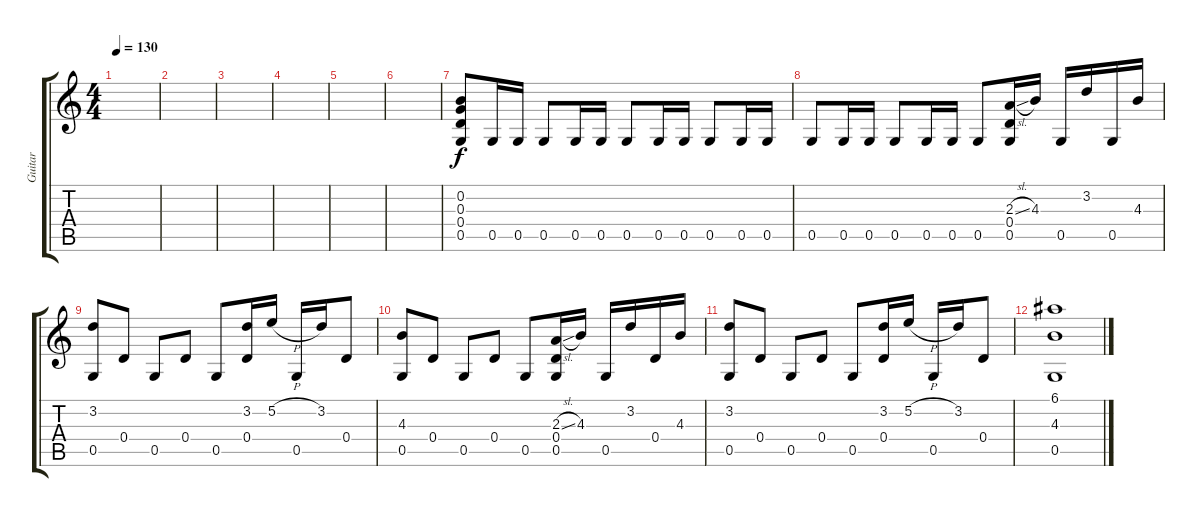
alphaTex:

\track ("Guitar" "Guitar") {instrument acousticguitarsteel}
\staff {score tabs}
\tuning (E4 B3 G3 D3 G2 D2) {hide}
\ts (4 4)
\tempo 130
\clef g2
\ks c
|
|
|
|
|
|
(0.2 0.3 0.4 0.5).8 0.5.16 0.5.16 0.5.8 0.5.16 0.5.16 0.5.8 0.5.16 0.5.16 0.5.8 0.5.16 0.5.16 |
0.5.8 0.5.16 0.5.16 0.5.8 0.5.16 0.5.16 0.5.8 (2.3{sl} 0.4 0.5).16 4.3.16 0.5.16 3.2.16 0.5.16 4.3.16 |
(3.2 0.5).8 0.4.8 0.5.8 0.4.8 0.5.8 (3.2 0.4).16 5.2{h}.16 0.5.16 3.2.16 0.4.8 |
(4.3 0.5).8 0.4.8 0.5.8 0.4.8 0.5.8 (2.3{sl} 0.4 0.5).16 4.3.16 0.5.16 3.2.16 0.4.16 4.3.16 |
(3.2 0.5).8 0.4.8 0.5.8 0.4.8 0.5.8 (3.2 0.4).16 5.2{h}.16 0.5.16 3.2.16 0.4.8 |
(6.1 4.3 0.5).1{txt ""}
